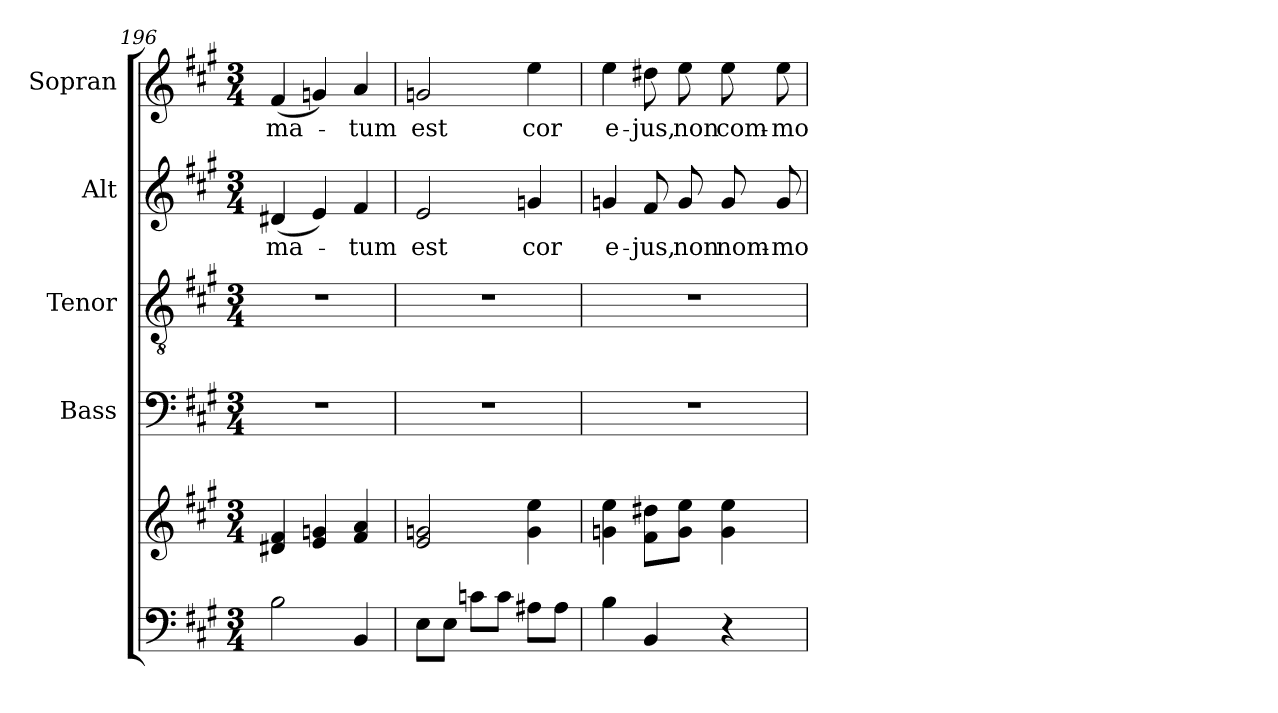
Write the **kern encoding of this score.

**kern	**kern	**kern	**kern	**kern	**text	**kern	**text
*part5	*part5	*part4	*part3	*part2	*part2	*part1	*part1
*staff6	*staff5	*staff4	*staff3	*staff2	*staff2	*staff1	*staff1
*	*	*I"Bass	*I"Tenor	*I"Alt	*	*I"Sopran	*
*	*	*I'B.	*I'T.	*I'A.	*	*I'S.	*
*clefF4	*clefG2	*clefF4	*clefGv2	*clefG2	*	*clefG2	*
*k[f#c#g#]	*k[f#c#g#]	*k[f#c#g#]	*k[f#c#g#]	*k[f#c#g#]	*	*k[f#c#g#]	*
*A:	*A:	*A:	*A:	*A:	*	*A:	*
*M3/4	*M3/4	*M3/4	*M3/4	*M3/4	*	*M3/4	*
=196	=196	=196	=196	=196	=196	=196	=196
!	!	!	!	!	!LO:LY:b	!	!LO:LY:b
2B\	4d#X/ 4f#/	2.r	2.r	(<4d#X/	-ma-	(<4f#/	-ma-
.	4e/ 4gn/	.	.	4e/)	.	4gn/)	.
!	!	!	!	!	!LO:LY:b	!	!LO:LY:b
4BB/	4f#/ 4a/	.	.	4f#/	-tum	4a/	-tum
=197	=197	=197	=197	=197	=197	=197	=197
!	!	!	!	!	!LO:LY:b	!	!LO:LY:b
8E\L	2e/ 2gn/	2.r	2.r	2e/	est	2gn/	est
8E\J	.	.	.	.	.	.	.
8cn\L	.	.	.	.	.	.	.
8c\J	.	.	.	.	.	.	.
!	!	!	!	!	!LO:LY:b	!	!LO:LY:b
8A#X\L	4g\ 4ee\	.	.	4gn/	cor	4ee\	cor
8A#\J	.	.	.	.	.	.	.
=198	=198	=198	=198	=198	=198	=198	=198
!	!	!	!	!	!LO:LY:b	!	!LO:LY:b
4B\	4gn\ 4ee\	2.r	2.r	4gn/	e-	4ee\	e-
!	!	!	!	!	!LO:LY:b	!	!LO:LY:b
4BB/	8f#\ 8dd#X\L	.	.	8f#/	-jus,	8dd#X\	-jus,
!	!	!	!	!	!LO:LY:b	!	!LO:LY:b
.	8g\ 8ee\J	.	.	8g/	non	8ee\	non
!	!	!	!	!	!LO:LY:b	!	!LO:LY:b
4r	4g\ 4ee\	.	.	8g/	nom-	8ee\	com-
!	!	!	!	!	!LO:LY:b	!	!LO:LY:b
.	.	.	.	8g/	-mo-	8ee\	-mo-
=	=	=	=	=	=	=	=
*-	*-	*-	*-	*-	*-	*-	*-
